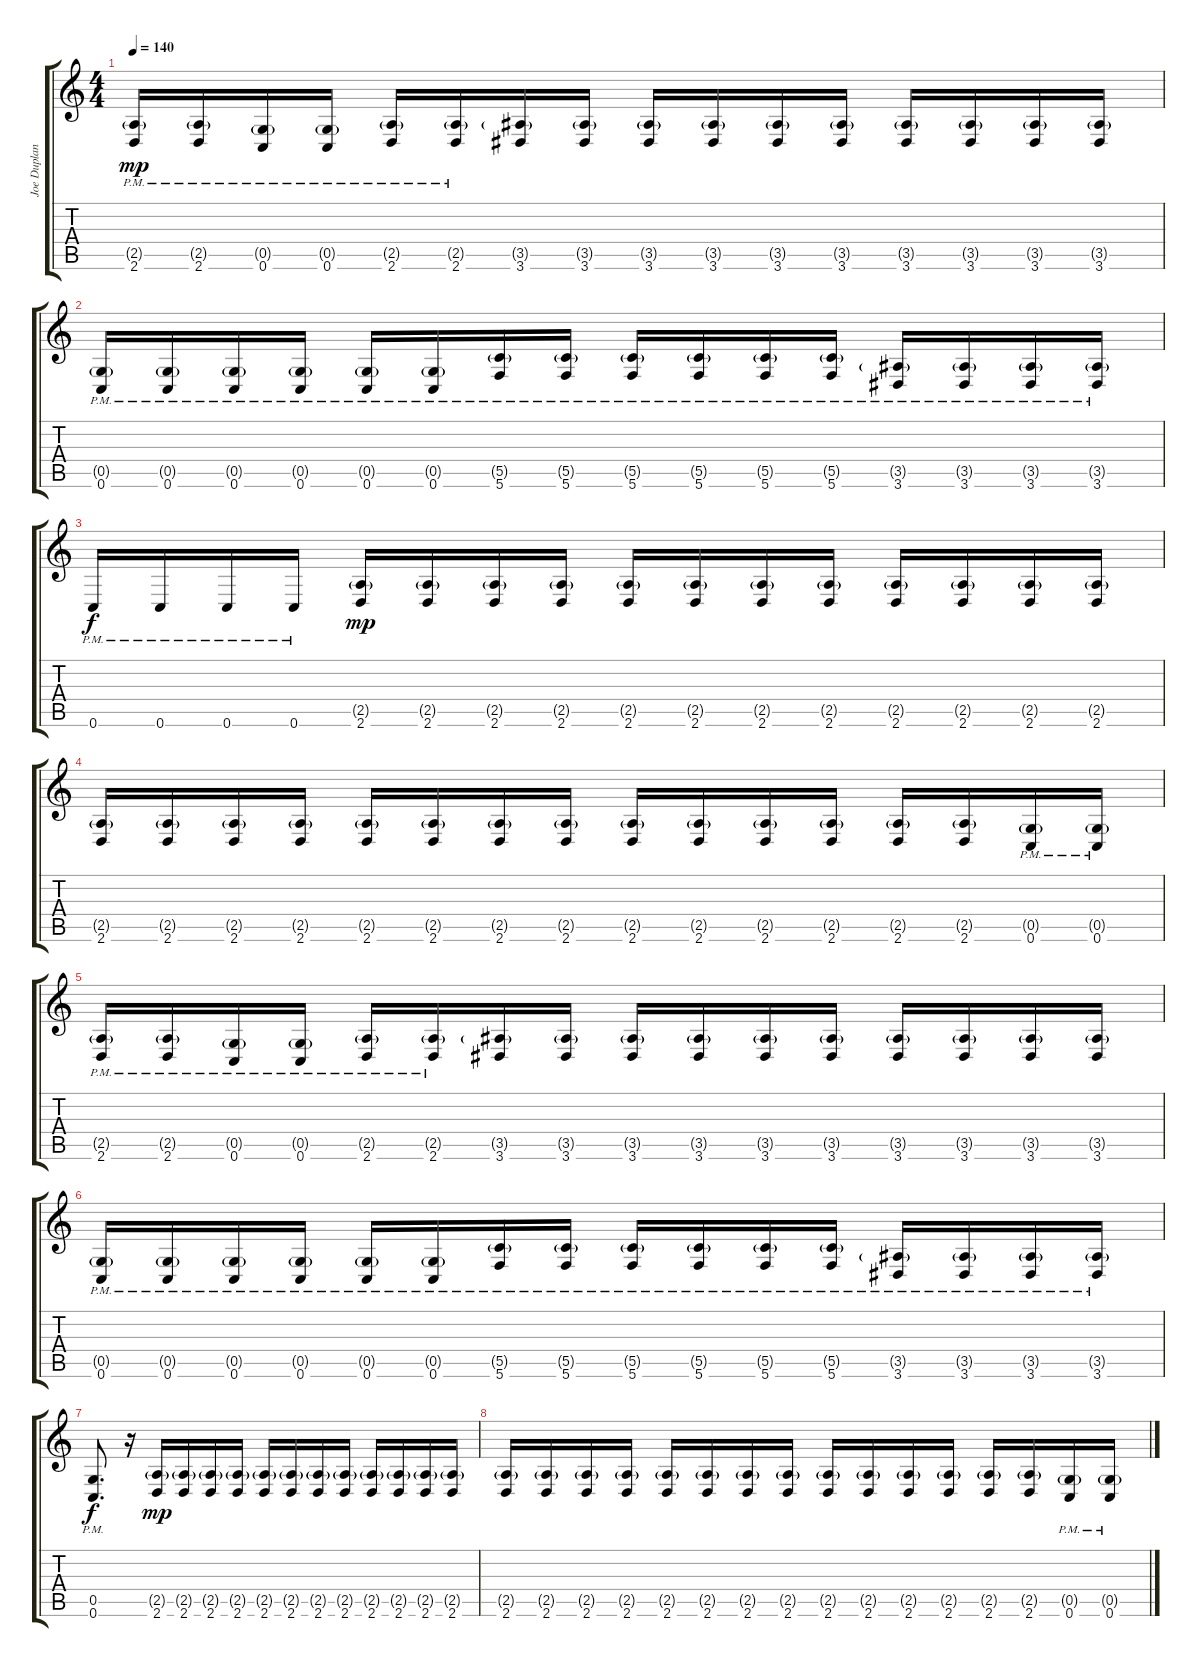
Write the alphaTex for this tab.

\track ("Joe Duplantier" "Joe Duplan") {instrument distortionguitar}
\staff {score tabs}
\tuning (D4 A3 F3 C3 G2 C2) {hide}
\ts (4 4)
\tempo 140
\clef g2
\ks c
(2.5{g} 2.6{pm}).16{dy mp} (2.5{g} 2.6{pm}).16 (0.5{g} 0.6{pm}).16 (0.5{g} 0.6{pm}).16 (2.5{g pm} 2.6{pm}).16 (2.5{g pm} 2.6{pm}).16 (3.5{g} 3.6).16 (3.5{g} 3.6).16 (3.5{g} 3.6).16 (3.5{g} 3.6).16 (3.5{g} 3.6).16 (3.5{g} 3.6).16 (3.5{g} 3.6).16 (3.5{g} 3.6).16 (3.5{g} 3.6).16 (3.5{g} 3.6).16 |
(0.5{g pm} 0.6{pm}).16 (0.5{g pm} 0.6{pm}).16 (0.5{g pm} 0.6{pm}).16 (0.5{g pm} 0.6{pm}).16 (0.5{g pm} 0.6{pm}).16 (0.5{g pm} 0.6{pm}).16 (5.5{g pm} 5.6{pm}).16 (5.5{g pm} 5.6{pm}).16 (5.5{g pm} 5.6{pm}).16 (5.5{g pm} 5.6{pm}).16 (5.5{g pm} 5.6{pm}).16 (5.5{g pm} 5.6{pm}).16 (3.5{g pm} 3.6{pm}).16 (3.5{g pm} 3.6{pm}).16 (3.5{g pm} 3.6{pm}).16 (3.5{g pm} 3.6{pm}).16 |
0.6{pm}.16{dy f} 0.6{pm}.16 0.6{pm}.16 0.6{pm}.16 (2.5{g} 2.6).16{dy mp} (2.5{g} 2.6).16 (2.5{g} 2.6).16 (2.5{g} 2.6).16 (2.5{g} 2.6).16 (2.5{g} 2.6).16 (2.5{g} 2.6).16 (2.5{g} 2.6).16 (2.5{g} 2.6).16 (2.5{g} 2.6).16 (2.5{g} 2.6).16 (2.5{g} 2.6).16 |
(2.5{g} 2.6).16 (2.5{g} 2.6).16 (2.5{g} 2.6).16 (2.5{g} 2.6).16 (2.5{g} 2.6).16 (2.5{g} 2.6).16 (2.5{g} 2.6).16 (2.5{g} 2.6).16 (2.5{g} 2.6).16 (2.5{g} 2.6).16 (2.5{g} 2.6).16 (2.5{g} 2.6).16 (2.5{g} 2.6).16 (2.5{g} 2.6).16 (0.5{g pm} 0.6{pm}).16 (0.5{g pm} 0.6{pm}).16 |
(2.5{g} 2.6{pm}).16 (2.5{g} 2.6{pm}).16 (0.5{g} 0.6{pm}).16 (0.5{g} 0.6{pm}).16 (2.5{g pm} 2.6{pm}).16 (2.5{g pm} 2.6{pm}).16 (3.5{g} 3.6).16 (3.5{g} 3.6).16 (3.5{g} 3.6).16 (3.5{g} 3.6).16 (3.5{g} 3.6).16 (3.5{g} 3.6).16 (3.5{g} 3.6).16 (3.5{g} 3.6).16 (3.5{g} 3.6).16 (3.5{g} 3.6).16 |
(0.5{g pm} 0.6{pm}).16 (0.5{g pm} 0.6{pm}).16 (0.5{g pm} 0.6{pm}).16 (0.5{g pm} 0.6{pm}).16 (0.5{g pm} 0.6{pm}).16 (0.5{g pm} 0.6{pm}).16 (5.5{g pm} 5.6{pm}).16 (5.5{g pm} 5.6{pm}).16 (5.5{g pm} 5.6{pm}).16 (5.5{g pm} 5.6{pm}).16 (5.5{g pm} 5.6{pm}).16 (5.5{g pm} 5.6{pm}).16 (3.5{g pm} 3.6{pm}).16 (3.5{g pm} 3.6{pm}).16 (3.5{g pm} 3.6{pm}).16 (3.5{g pm} 3.6{pm}).16 |
(0.5{pm} 0.6{pm}).8{d dy f} r.16 (2.5{g} 2.6).16{dy mp} (2.5{g} 2.6).16 (2.5{g} 2.6).16 (2.5{g} 2.6).16 (2.5{g} 2.6).16 (2.5{g} 2.6).16 (2.5{g} 2.6).16 (2.5{g} 2.6).16 (2.5{g} 2.6).16 (2.5{g} 2.6).16 (2.5{g} 2.6).16 (2.5{g} 2.6).16 |
(2.5{g} 2.6).16 (2.5{g} 2.6).16 (2.5{g} 2.6).16 (2.5{g} 2.6).16 (2.5{g} 2.6).16 (2.5{g} 2.6).16 (2.5{g} 2.6).16 (2.5{g} 2.6).16 (2.5{g} 2.6).16 (2.5{g} 2.6).16 (2.5{g} 2.6).16 (2.5{g} 2.6).16 (2.5{g} 2.6).16 (2.5{g} 2.6).16 (0.5{g pm} 0.6{pm}).16 (0.5{g pm} 0.6{pm}).16
